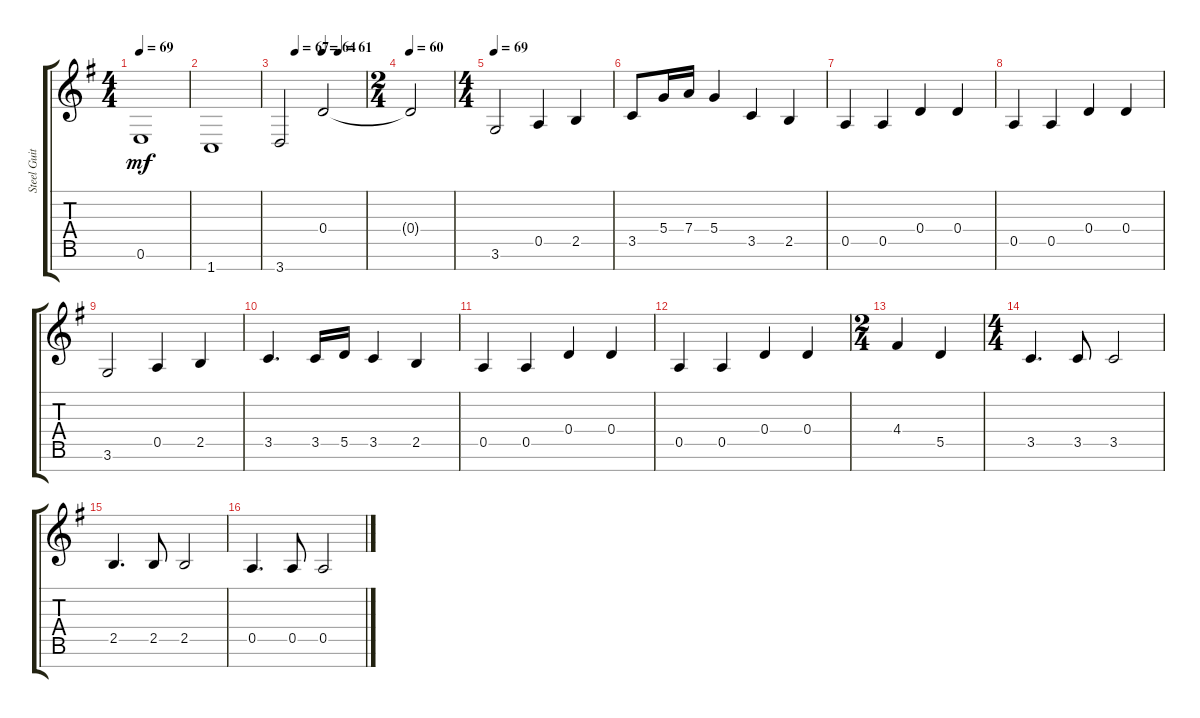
\track ("Steel Guitar" "Steel Guit") {instrument acousticguitarsteel}
\staff {score tabs}
\tuning (E4 B3 G3 D3 A2 E2 B1) {hide}
\ts (4 4)
\tempo 69
\clef g2
\ks eminor
0.6.1{dy mf} |
1.7.1 |
\tempo (67 0.1875)
\tempo (64 0.5)
\tempo (61 0.6875)
3.7.2 0.4.2 |
\ts (2 4)
\tempo 60
0.4{t}.2 |
\ts (4 4)
\tempo 69
3.6.2 0.5.4 2.5.4 |
3.5.8 5.4.16 7.4.16 5.4.4 3.5.4 2.5.4 |
0.5.4 0.5.4 0.4.4 0.4.4 |
0.5.4 0.5.4 0.4.4 0.4.4 |
3.6.2 0.5.4 2.5.4 |
3.5.4{d} 3.5.16 5.5.16 3.5.4 2.5.4 |
0.5.4 0.5.4 0.4.4 0.4.4 |
0.5.4 0.5.4 0.4.4 0.4.4 |
\ts (2 4)
4.4.4 5.5.4 |
\ts (4 4)
3.5.4{d} 3.5.8 3.5.2 |
2.5.4{d} 2.5.8 2.5.2 |
0.5.4{d} 0.5.8 0.5.2
